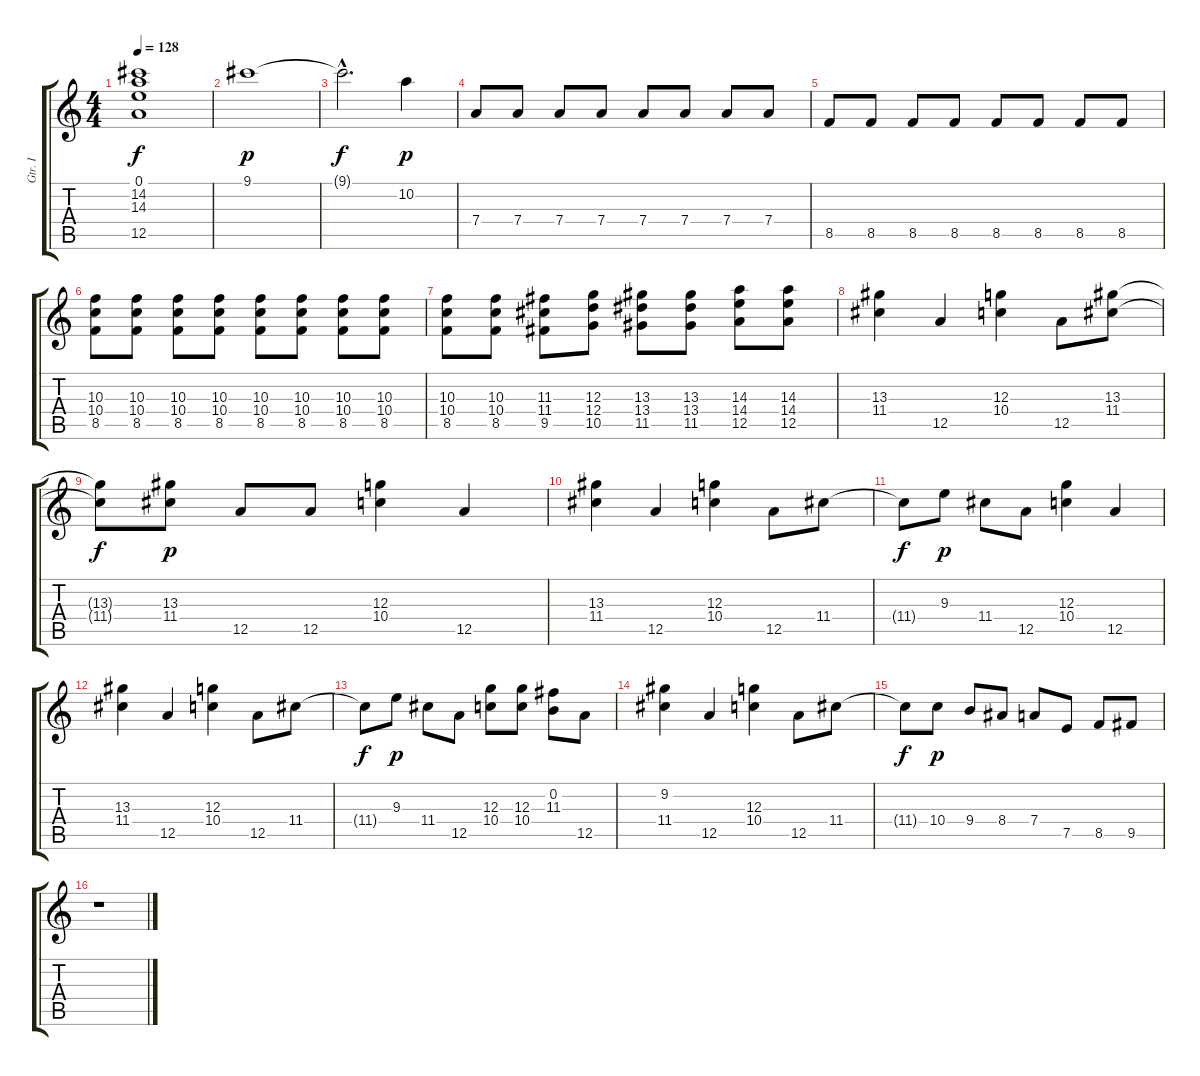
\track ("Gtr. I" "Gtr. I") {instrument overdrivenguitar}
\staff {score tabs}
\tuning (E4 B3 G3 D3 A2 E2) {hide}
\ts (4 4)
\tempo 128
\clef g2
\ks c
(0.1{t} 14.2{t} 14.3{t} 12.5{t}).1{dy f} |
9.1.1{dy p} |
9.1{hac t}.2{d dy f} 10.2.4{dy p} |
7.4.8 7.4.8 7.4.8 7.4.8 7.4.8 7.4.8 7.4.8 7.4.8 |
8.5.8 8.5.8 8.5.8 8.5.8 8.5.8 8.5.8 8.5.8 8.5.8 |
(10.3 10.4 8.5).8 (10.3 10.4 8.5).8 (10.3 10.4 8.5).8 (10.3 10.4 8.5).8 (10.3 10.4 8.5).8 (10.3 10.4 8.5).8 (10.3 10.4 8.5).8 (10.3 10.4 8.5).8 |
(10.3 10.4 8.5).8 (10.3 10.4 8.5).8 (11.3 11.4 9.5).8 (12.3 12.4 10.5).8 (13.3 13.4 11.5).8 (13.3 13.4 11.5).8 (14.3 14.4 12.5).8 (14.3 14.4 12.5).8 |
(13.3 11.4).4 12.5.4 (12.3 10.4).4 12.5.8 (13.3 11.4).8 |
(13.3{t} 11.4{t}).8{dy f} (13.3 11.4).8{dy p} 12.5.8 12.5.8 (12.3 10.4).4 12.5.4 |
(13.3 11.4).4 12.5.4 (12.3 10.4).4 12.5.8 11.4.8 |
11.4{t}.8{dy f} 9.3.8{dy p} 11.4.8 12.5.8 (12.3 10.4).4 12.5.4 |
(13.3 11.4).4 12.5.4 (12.3 10.4).4 12.5.8 11.4.8 |
11.4{t}.8{dy f} 9.3.8{dy p} 11.4.8 12.5.8 (12.3 10.4).8 (12.3 10.4).8 (0.2 11.3).8 12.5.8 |
(9.2 11.4).4 12.5.4 (12.3 10.4).4 12.5.8 11.4.8 |
11.4{t}.8{dy f} 10.4.8{dy p} 9.4.8 8.4.8 7.4.8 7.5.8 8.5.8 9.5.8 |
r.1
